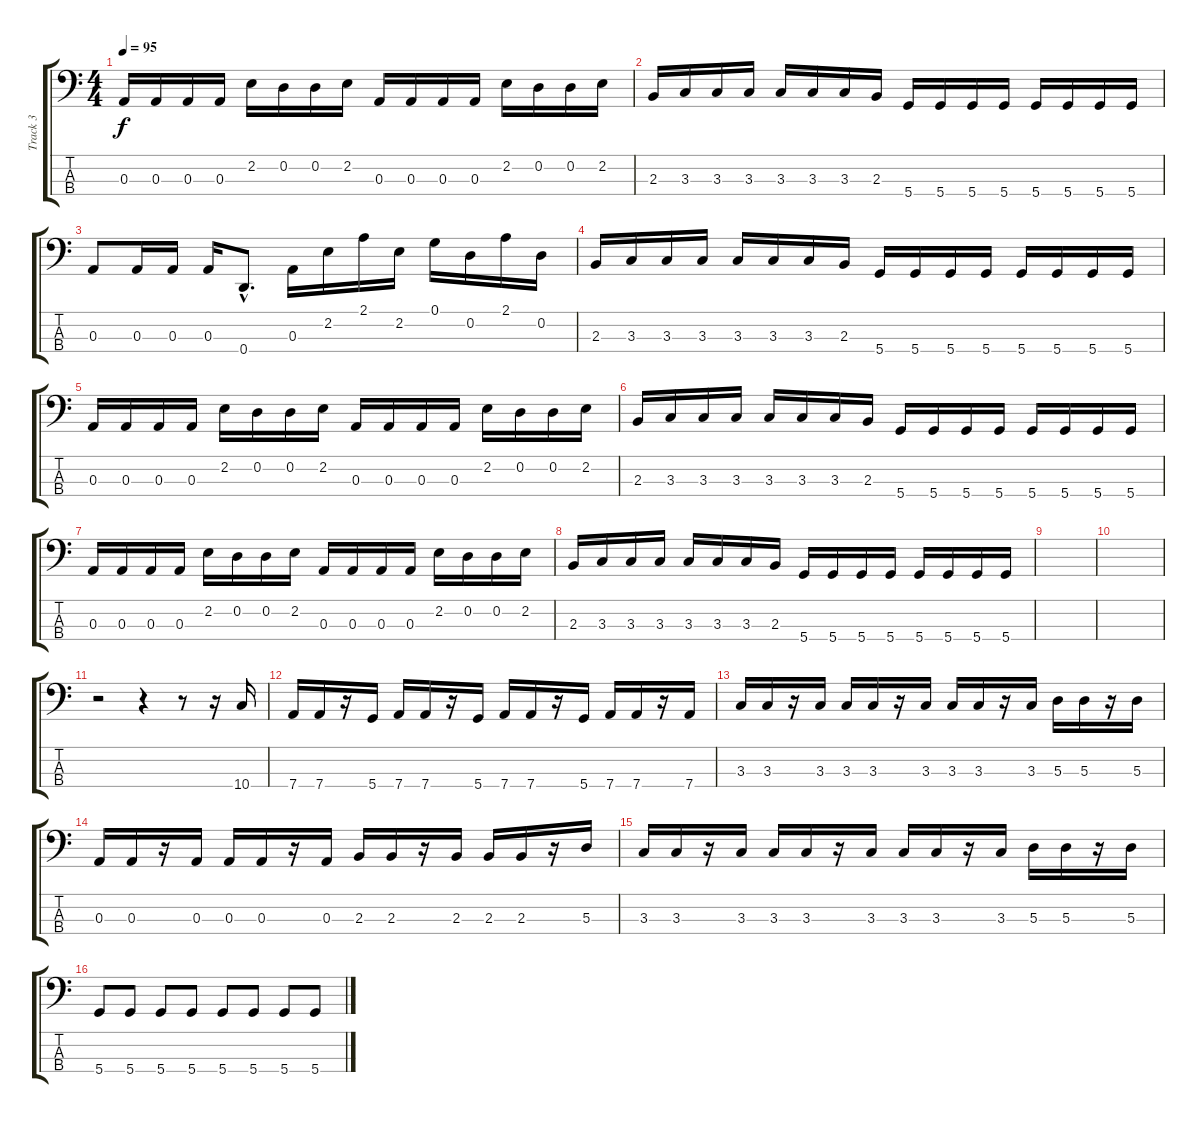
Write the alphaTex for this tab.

\track ("Track 3" "Track 3") {instrument electricbasspick}
\staff {score tabs}
\tuning (G2 D2 A1 D1) {hide}
\ts (4 4)
\tempo 95
\clef f4
\ks c
0.3.16{dy f instrument electricbasspick} 0.3.16 0.3.16 0.3.16 2.2.16 0.2.16 0.2.16 2.2.16 0.3.16 0.3.16 0.3.16 0.3.16 2.2.16 0.2.16 0.2.16 2.2.16 |
2.3.16 3.3.16 3.3.16 3.3.16 3.3.16 3.3.16 3.3.16 2.3.16 5.4.16 5.4.16 5.4.16 5.4.16 5.4.16 5.4.16 5.4.16 5.4.16 |
0.3.8 0.3.16 0.3.16 0.3.16 0.4{hac}.8{d} 0.3.16 2.2.16 2.1.16 2.2.16 0.1.16 0.2.16 2.1.16 0.2.16 |
2.3.16 3.3.16 3.3.16 3.3.16 3.3.16 3.3.16 3.3.16 2.3.16 5.4.16 5.4.16 5.4.16 5.4.16 5.4.16 5.4.16 5.4.16 5.4.16 |
0.3.16 0.3.16 0.3.16 0.3.16 2.2.16 0.2.16 0.2.16 2.2.16 0.3.16 0.3.16 0.3.16 0.3.16 2.2.16 0.2.16 0.2.16 2.2.16 |
2.3.16 3.3.16 3.3.16 3.3.16 3.3.16 3.3.16 3.3.16 2.3.16 5.4.16 5.4.16 5.4.16 5.4.16 5.4.16 5.4.16 5.4.16 5.4.16 |
0.3.16 0.3.16 0.3.16 0.3.16 2.2.16 0.2.16 0.2.16 2.2.16 0.3.16 0.3.16 0.3.16 0.3.16 2.2.16 0.2.16 0.2.16 2.2.16 |
2.3.16 3.3.16 3.3.16 3.3.16 3.3.16 3.3.16 3.3.16 2.3.16 5.4.16 5.4.16 5.4.16 5.4.16 5.4.16 5.4.16 5.4.16 5.4.16 |
|
|
r.2 r.4 r.8 r.16 10.4.16 |
7.4.16 7.4.16 r.16 5.4.16 7.4.16 7.4.16 r.16 5.4.16 7.4.16 7.4.16 r.16 5.4.16 7.4.16 7.4.16 r.16 7.4.16 |
3.3.16 3.3.16 r.16 3.3.16 3.3.16 3.3.16 r.16 3.3.16 3.3.16 3.3.16 r.16 3.3.16 5.3.16 5.3.16 r.16 5.3.16 |
0.3.16 0.3.16 r.16 0.3.16 0.3.16 0.3.16 r.16 0.3.16 2.3.16 2.3.16 r.16 2.3.16 2.3.16 2.3.16 r.16 5.3.16 |
3.3.16 3.3.16 r.16 3.3.16 3.3.16 3.3.16 r.16 3.3.16 3.3.16 3.3.16 r.16 3.3.16 5.3.16 5.3.16 r.16 5.3.16 |
5.4.8 5.4.8 5.4.8 5.4.8 5.4.8 5.4.8 5.4.8 5.4.8
